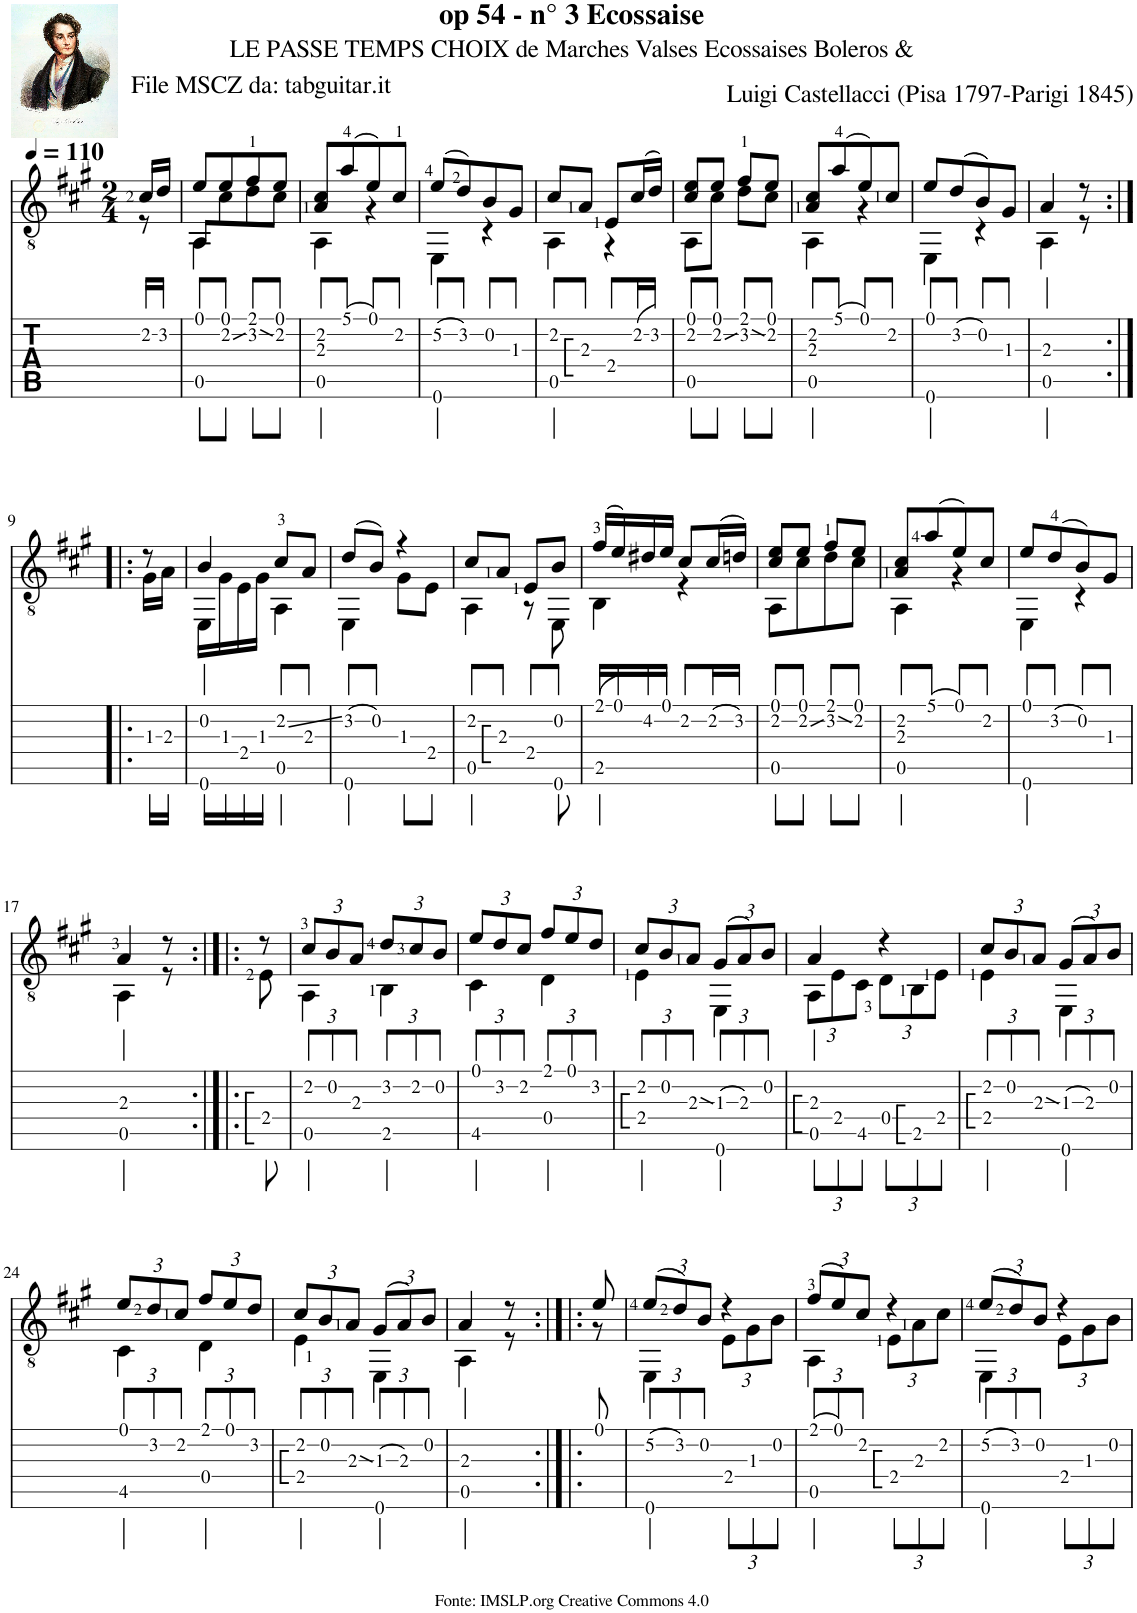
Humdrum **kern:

**kern	**kern
*part2	*part1
*staff2	*staff1
*I"Chitarra classica (Intavolatura)	*I"Classical Guitar
*stria6	*
*	*clefGv2
*k[f#c#g#]	*k[f#c#g#]
*M2/4	*M2/4
*MM110	*MM110
=	=
*^	*^
16c#/LL	8r	16c#/LL	8r
16d/JJ	.	16d/JJ	.
=1	=1	=1	=1
*	*^	*	*^
8e/L	8AA\L	4AA\	8e/L	8AA/L	4AA\
8e/J	8c#\J	.	8e/	8c#\	.
8f#/L	8d\L	4ryy	8f#/	8d\	4ryy
8e/J	8c#\J	.	8e/J	8c#\J	.
*	*v	*v	*	*	*
*	*	*	*v	*v
=2	=2	=2	=2
8A/ 8c#/L	4AA\	8A/ 8c#/L	4AA\
(8a/J	.	(8a/	.
8e/L)	4r	8e/)	4r
8c#/J	.	8c#/J	.
=3	=3	=3	=3
(8e/L	4EE\	(8e/L	4EE\
8d/J)	.	8d/)	.
8B/L	4r	8B/	4r
8G#/J	.	8G#/J	.
=4	=4	=4	=4
8c#/L	4AA\	8c#/L	4AA\
8A/J	.	8A/J	.
8E/L	4r	8E/L	4r
(16c#/L	.	(16c#/L	.
16d/JJ)	.	16d/JJ)	.
=5	=5	=5	=5
8c#/ 8e/L	8AA\L	8c#/ 8e/L	8AA\L
8e/J	8c#\J	8e/J	8c#\J
8f#/L	8d\L	8f#/L	8d\L
8e/J	8c#\J	8e/J	8c#\J
=6	=6	=6	=6
8A/ 8c#/L	4AA\	8A/ 8c#/L	4AA\
(8a/J	.	(8a/	.
8e/L)	4r	8e/)	4r
8c#/J	.	8c#/J	.
=7	=7	=7	=7
8e/L	4EE\	8e/L	4EE\
(8d/J	.	(8d/	.
8B/L)	4r	8B/)	4r
8G#/J	.	8G#/J	.
=8	=8	=8	=8
4A/	4AA\	4A/	4AA\
8r	8r	8r	8r
!!LO:LB:g=z	!!
=9:|!|:	=9:|!|:	=9:|!|:	=9:|!|:
8r	16G#\LL	8r	16G#\LL
.	16A\JJ	.	16A\JJ
=10	=10	=10	=10
4B/	16EE\LL	4B/	16EE\LL
.	16G#\	.	16G#\
.	16E\	.	16E\
.	16G#\JJ	.	16G#\JJ
8c#/L	4AA\	8c#/L	4AA\
8A/J	.	8A/J	.
=11	=11	=11	=11
(8d/L	4EE\	(8d/L	4EE\
8B/J)	.	8B/J)	.
4r	8G#\L	4r	8G#\L
.	8E\J	.	8E\J
=12	=12	=12	=12
8c#/L	4AA\	8c#/L	4AA\
8A/J	.	8A/J	.
8E/L	8r	8E/L	8r
8B/J	8EE\	8B/J	8EE\
=13	=13	=13	=13
(16f#/LL	4BB\	(16f#/LL	4BB\
16e/)	.	16e/)	.
16d#X/	.	16d#X/	.
16e/JJ	.	16e/JJ	.
8c#/L	4r	8c#/L	4r
(16c#/L	.	(16c#/L	.
16d/JJ)	.	16dn/JJ)	.
=14	=14	=14	=14
8c#/ 8e/L	8AA\L	8c#/ 8e/L	8AA\L
8e/J	8c#\J	8e/J	8c#\
8f#/L	8d\L	8f#/L	8d\
8e/J	8c#\J	8e/J	8c#\J
=15	=15	=15	=15
8A/ 8c#/L	4AA\	8A/ 8c#/L	4AA\
(8a/J	.	(8a/	.
8e/L)	4r	8e/)	4r
8c#/J	.	8c#/J	.
=16	=16	=16	=16
8e/L	4EE\	8e/L	4EE\
(8d/J	.	(8d/	.
8B/L)	4r	8B/)	4r
8G#/J	.	8G#/J	.
!!LO:LB:g=z	!!
=17	=17	=17	=17
4A/	4AA\	4A/	4AA\
8r	8r	8r	8r
=18:|!|:	=18:|!|:	=18:|!|:	=18:|!|:
8r	8E\	8r	8E\
=19	=19	=19	=19
*Xbrackettup	*	*Xbrackettup	*
12c#/L	4AA\	12c#/L	4AA\
12B/	.	12B/	.
12A/J	.	12A/J	.
12d/L	4BB\	12d/L	4BB\
12c#/	.	12c#/	.
12B/J	.	12B/J	.
=20	=20	=20	=20
12e/L	4C#\	12e/L	4C#\
12d/	.	12d/	.
12c#/J	.	12c#/J	.
12f#/L	4D\	12f#/L	4D\
12e/	.	12e/	.
12d/J	.	12d/J	.
=21	=21	=21	=21
12c#/L	4E\	12c#/L	4E\
12B/	.	12B/	.
12A/J	.	12A/J	.
(12G#/L	4EE\	(12G#/L	4EE\
12A/)	.	12A/)	.
12B/J	.	12B/J	.
=22	=22	=22	=22
4A/	12AA\L	4A/	12AA\L
.	12E\	.	12E\
.	12C#\J	.	12C#\J
4r	12D\L	4r	12D\L
.	12BB\	.	12BB\
.	12E\J	.	12E\J
=23	=23	=23	=23
12c#/L	4E\	12c#/L	4E\
12B/	.	12B/	.
12A/J	.	12A/J	.
(12G#/L	4EE\	(12G#/L	4EE\
12A/)	.	12A/)	.
12B/J	.	12B/J	.
!!LO:LB:g=z	!!
=24	=24	=24	=24
12e/L	4C#\	12e/L	4C#\
12d/	.	12d/	.
12c#/J	.	12c#/J	.
12f#/L	4D\	12f#/L	4D\
12e/	.	12e/	.
12d/J	.	12d/J	.
=25	=25	=25	=25
12c#/L	4E\	12c#/L	4E\
12B/	.	12B/	.
12A/J	.	12A/J	.
(12G#/L	4EE\	(12G#/L	4EE\
12A/)	.	12A/)	.
12B/J	.	12B/J	.
=26	=26	=26	=26
4A/	4AA\	4A/	4AA\
8r	8r	8r	8r
=27:|!|:	=27:|!|:	=27:|!|:	=27:|!|:
8e/	8r	8e/	8r
=28	=28	=28	=28
(12e/L	4EE\	(12e/L	4EE\
12d/)	.	12d/)	.
12B/J	.	12B/J	.
4r	12E\L	4r	12E\L
.	12G#\	.	12G#\
.	12B\J	.	12B\J
=29	=29	=29	=29
(12f#/L	4AA\	(12f#/L	4AA\
12e/)	.	12e/)	.
12c#/J	.	12c#/J	.
4r	12E\L	4r	12E\L
.	12A\	.	12A\
.	12c#\J	.	12c#\J
=30	=30	=30	=30
(12e/L	4EE\	(12e/L	4EE\
12d/)	.	12d/)	.
12B/J	.	12B/J	.
4r	12E\L	4r	12E\L
.	12G#\	.	12G#\
.	12B\J	.	12B\J
*v	*v	*	*
*	*v	*v
=	=
*-	*-
